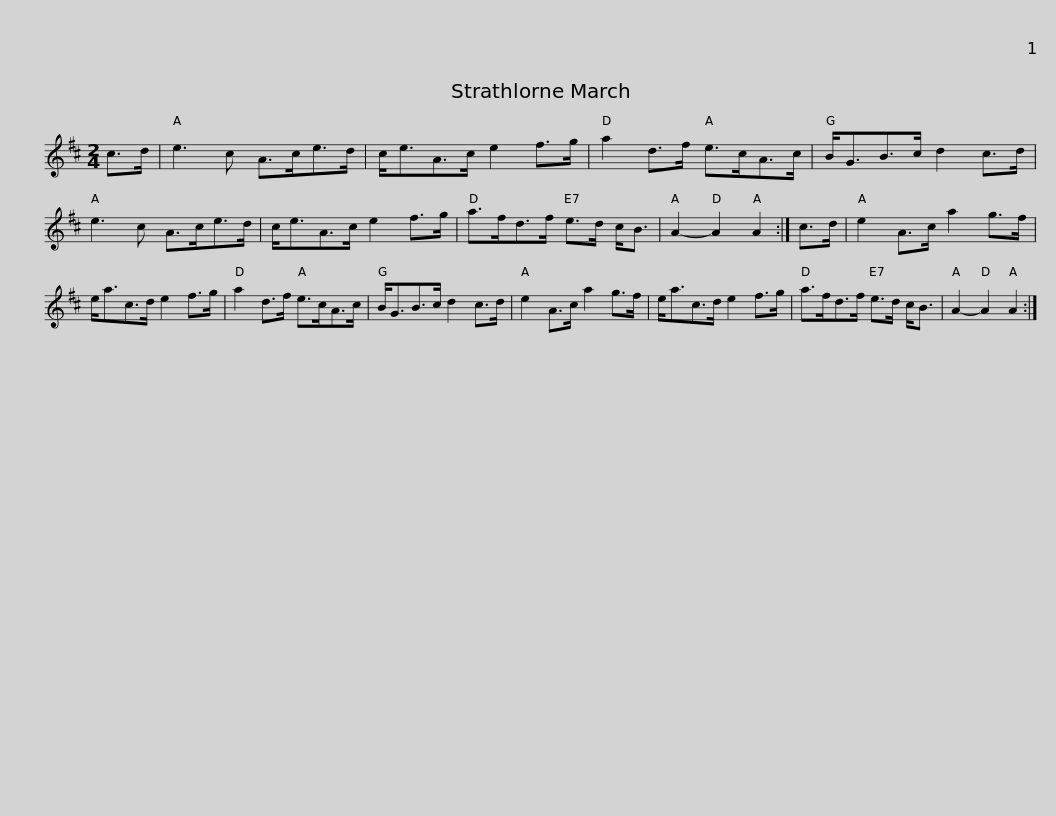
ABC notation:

X:1
L:1/8
M:2/4
I:linebreak $
K:D
V:1 treble
V:1
 c>d | e3 c A>ce>d | c<eA>c e2 f>g | a2 d>f e>cA>c | B<GB>c d2 c>d | %5
 e3 c A>ce>d |$ c<eA>c e2 f>g | a>fd>f e>d c<B | A2- A2 A2 :| c>d | %10
 e2 A>c a2 g>f | e<ac>d e2 f>g |$ a2 d>f e>cA>c | B<GB>c d2 c>d | e2 A>c a2 g>f | %15
 e<ac>d e2 f>g | a>fd>f e>d c<B |$ A2- A2 A2 :| %18
